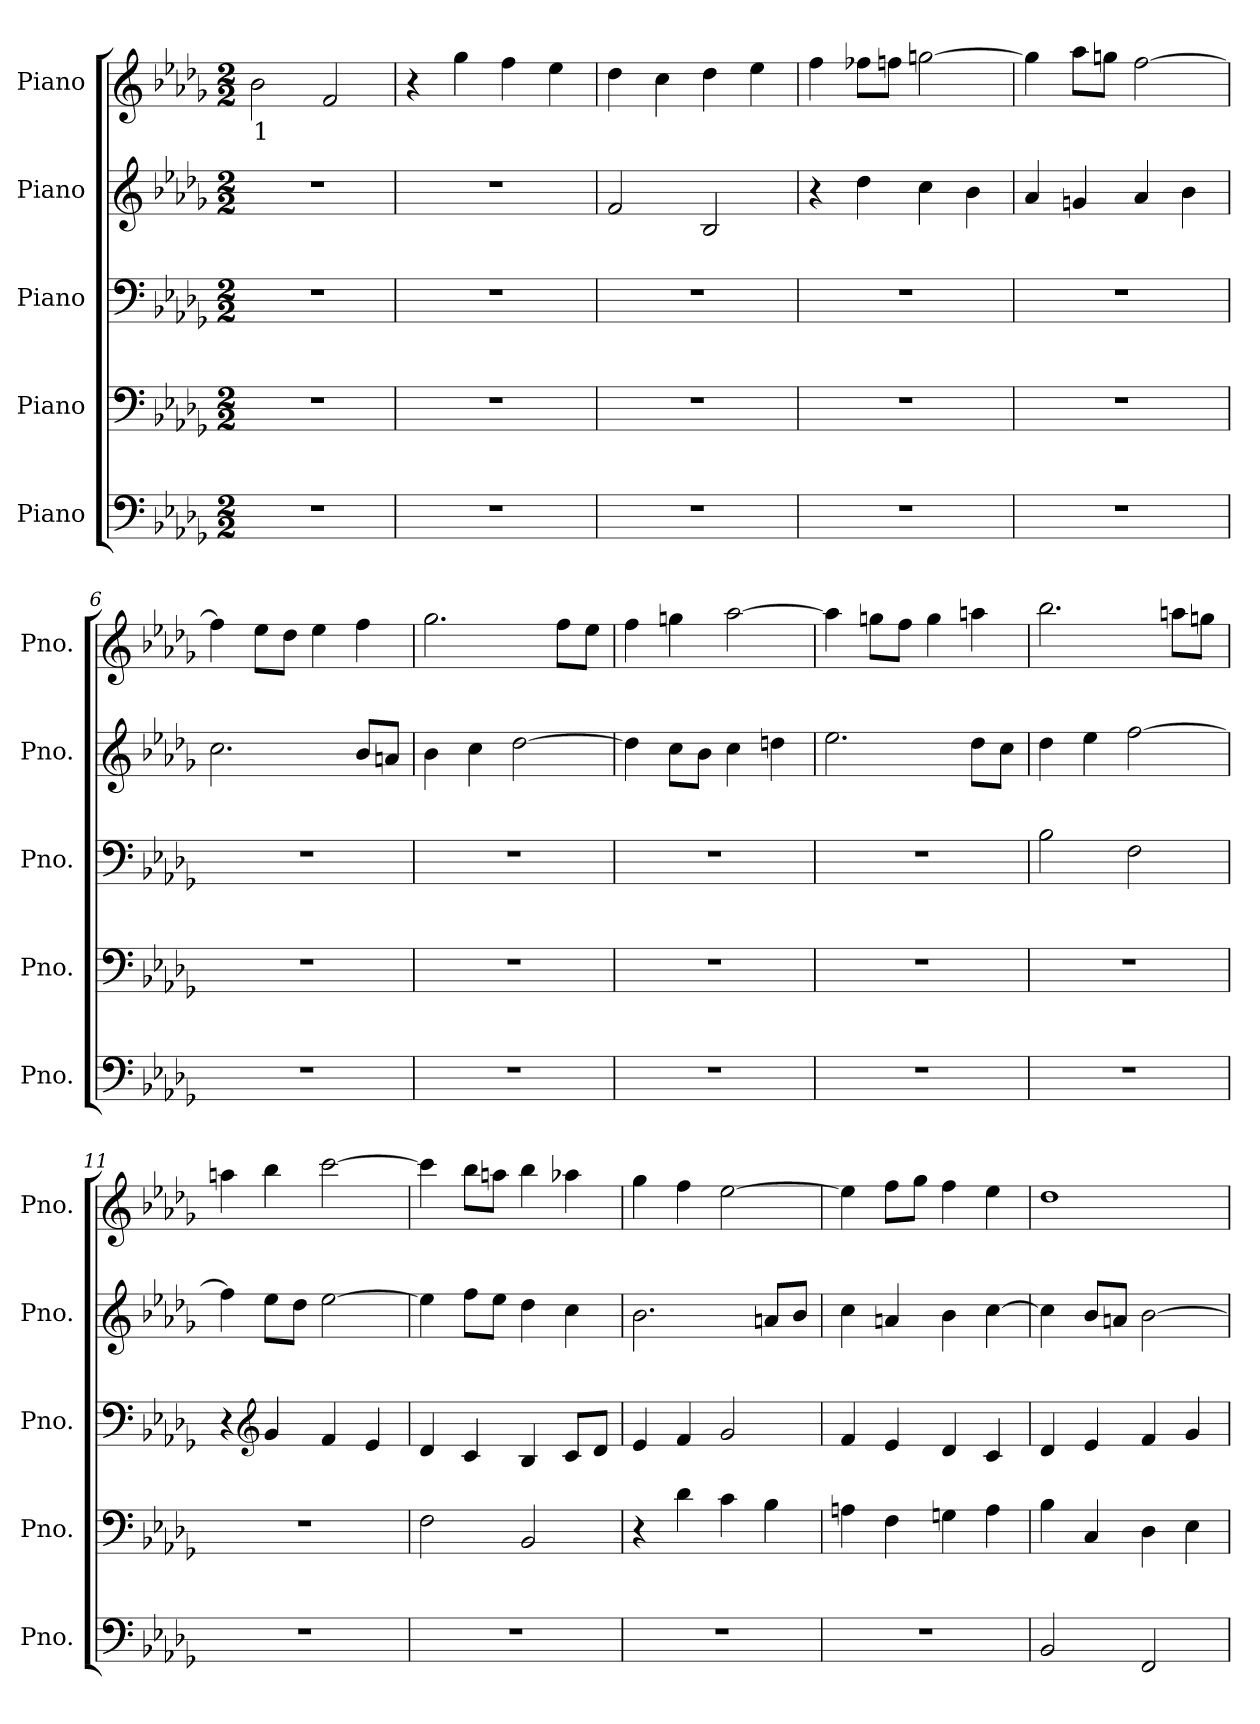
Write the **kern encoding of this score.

**kern	**kern	**kern	**kern	**kern	**text
*part5	*part4	*part3	*part2	*part1	*part1
*staff5	*staff4	*staff3	*staff2	*staff1	*staff1
*I"Piano	*I"Piano	*I"Piano	*I"Piano	*I"Piano	*
*I'Pno.	*I'Pno.	*I'Pno.	*I'Pno.	*I'Pno.	*
*clefF4	*clefF4	*clefF4	*clefG2	*clefG2	*
*k[b-e-a-d-g-]	*k[b-e-a-d-g-]	*k[b-e-a-d-g-]	*k[b-e-a-d-g-]	*k[b-e-a-d-g-]	*
*M2/2	*M2/2	*M2/2	*M2/2	*M2/2	*
*MM144	*MM144	*MM144	*MM144	*MM144	*
=1	=1	=1	=1	=1	=1
!	!	!	!	!	!LO:LY:b
1r	1r	1r	1r	2b-\	1
.	.	.	.	2f/	.
=2	=2	=2	=2	=2	=2
1r	1r	1r	1r	4r	.
.	.	.	.	4gg-\	.
.	.	.	.	4ff\	.
.	.	.	.	4ee-\	.
=3	=3	=3	=3	=3	=3
1r	1r	1r	2f/	4dd-\	.
.	.	.	.	4cc\	.
.	.	.	2B-/	4dd-\	.
.	.	.	.	4ee-\	.
=4	=4	=4	=4	=4	=4
1r	1r	1r	4r	4ff\	.
.	.	.	4dd-\	8ff-X\L	.
.	.	.	.	8ffn\J	.
.	.	.	4cc\	[2ggn\	.
.	.	.	4b-\	.	.
=5	=5	=5	=5	=5	=5
1r	1r	1r	4a-/	4gg\]	.
.	.	.	4gn/	8aa-\L	.
.	.	.	.	8ggn\J	.
.	.	.	4a-/	[2ff\	.
.	.	.	4b-\	.	.
=6	=6	=6	=6	=6	=6
1r	1r	1r	2.cc\	4ff\]	.
.	.	.	.	8ee-\L	.
.	.	.	.	8dd-\J	.
.	.	.	.	4ee-\	.
.	.	.	8b-/L	4ff\	.
.	.	.	8an/J	.	.
!!LO:LB:g=z
=7	=7	=7	=7	=7	=7
1r	1r	1r	4b-\	2.gg-\	.
.	.	.	4cc\	.	.
.	.	.	[2dd-\	.	.
.	.	.	.	8ff\L	.
.	.	.	.	8ee-\J	.
=8	=8	=8	=8	=8	=8
1r	1r	1r	4dd-\]	4ff\	.
.	.	.	8cc\L	4ggn\	.
.	.	.	8b-\J	.	.
.	.	.	4cc\	[2aa-\	.
.	.	.	4ddn\	.	.
=9	=9	=9	=9	=9	=9
1r	1r	1r	2.ee-\	4aa-\]	.
.	.	.	.	8ggn\L	.
.	.	.	.	8ff\J	.
.	.	.	.	4gg\	.
.	.	.	8dd-\L	4aan\	.
.	.	.	8cc\J	.	.
=10	=10	=10	=10	=10	=10
1r	1r	2B-\	4dd-\	2.bb-\	.
.	.	.	4ee-\	.	.
.	.	2F\	[2ff\	.	.
.	.	.	.	8aan\L	.
.	.	.	.	8ggn\J	.
=11	=11	=11	=11	=11	=11
1r	1r	4r	4ff\]	4aan\	.
*	*	*clefG2	*	*	*
.	.	4g-/	8ee-\L	4bb-\	.
.	.	.	8dd-\J	.	.
.	.	4f/	[2ee-\	[2ccc\	.
.	.	4e-/	.	.	.
!!LO:PB:g=z
=12	=12	=12	=12	=12	=12
1r	2F\	4d-/	4ee-\]	4ccc\]	.
.	.	4c/	8ff\L	8bb-\L	.
.	.	.	8ee-\J	8aan\J	.
.	2BB-/	4B-/	4dd-\	4bb-\	.
.	.	8c/L	4cc\	4aa-X\	.
.	.	8d-/J	.	.	.
=13	=13	=13	=13	=13	=13
1r	4r	4e-/	2.b-\	4gg-\	.
.	4d-\	4f/	.	4ff\	.
.	4c\	2g-/	.	[2ee-\	.
.	4B-\	.	8an/L	.	.
.	.	.	8b-/J	.	.
=14	=14	=14	=14	=14	=14
1r	4An\	4f/	4cc\	4ee-\]	.
.	4F\	4e-/	4an/	8ff\L	.
.	.	.	.	8gg-\J	.
.	4Gn\	4d-/	4b-\	4ff\	.
.	4A\	4c/	[4cc\	4ee-\	.
=15	=15	=15	=15	=15	=15
2BB-/	4B-\	4d-/	4cc\]	1dd-	.
.	4C/	4e-/	8b-/L	.	.
.	.	.	8an/J	.	.
2FF/	4D-\	4f/	[2b-\	.	.
.	4E-\	4g-/	.	.	.
=	=	=	=	=	=
*-	*-	*-	*-	*-	*-
